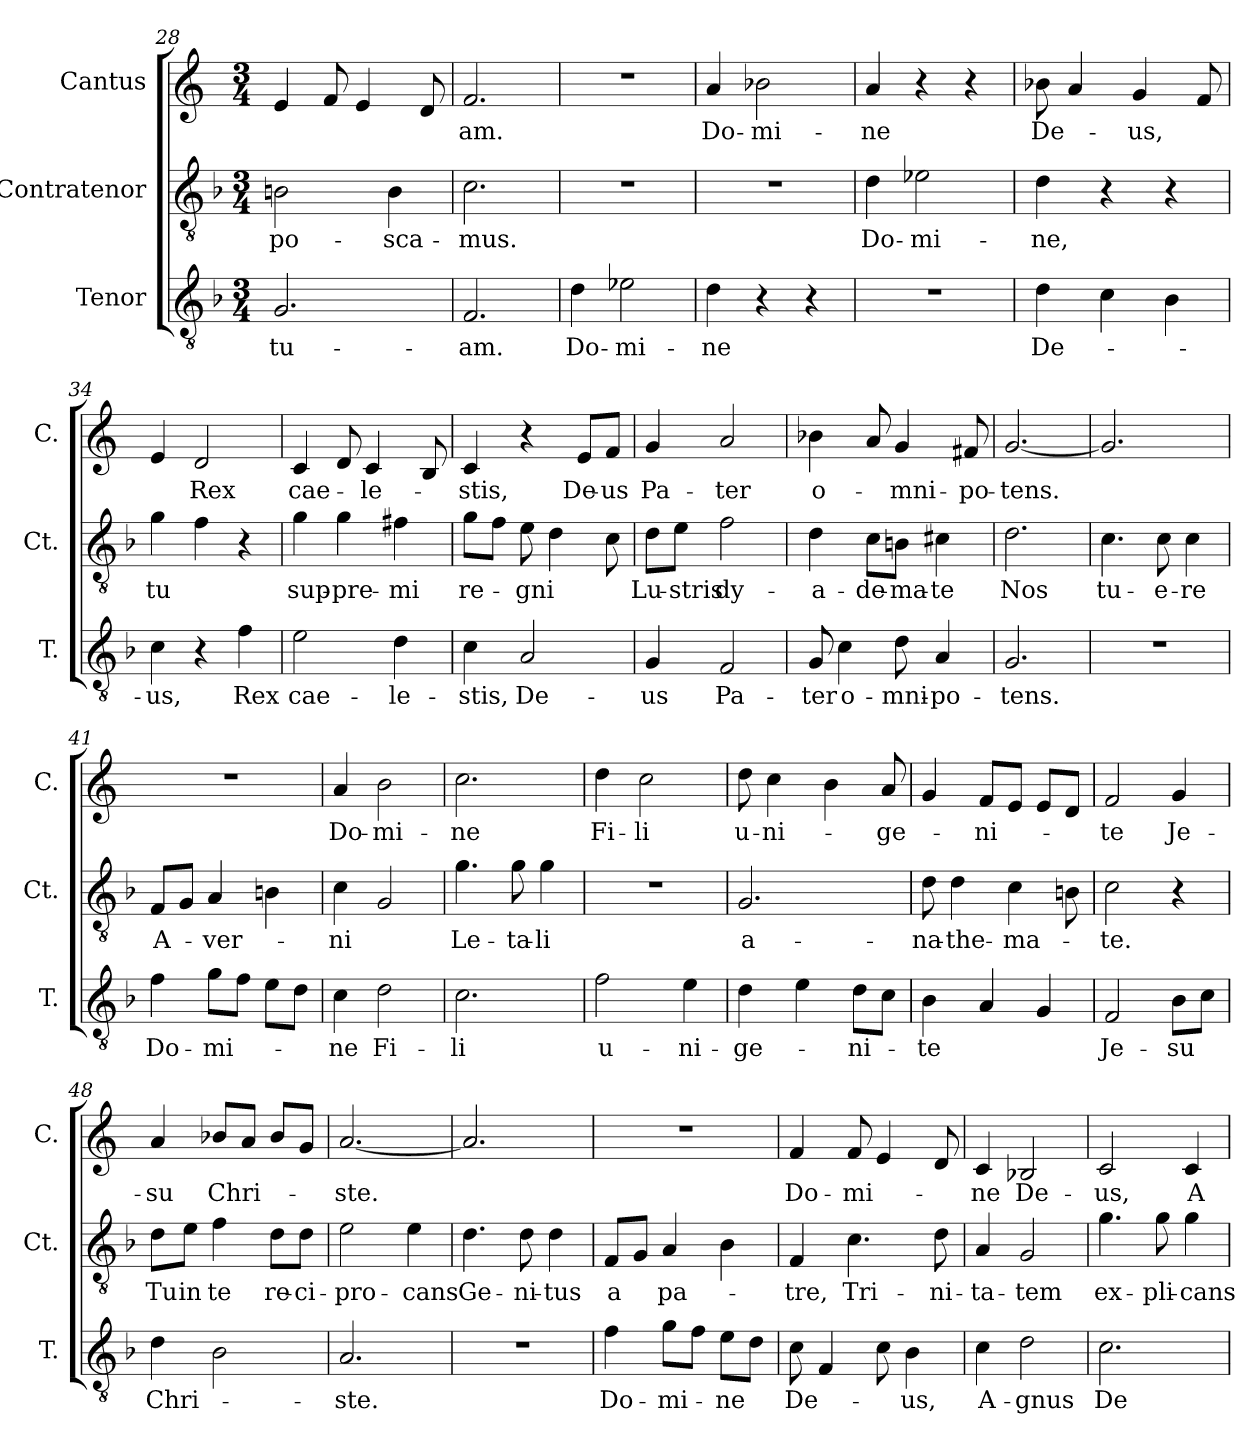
**kern	**text	**kern	**text	**kern	**text
*part3	*part3	*part2	*part2	*part1	*part1
*staff3	*staff3	*staff2	*staff2	*staff1	*staff1
*I"Tenor	*	*I"Contratenor	*	*I"Cantus	*
*I'T.	*	*I'Ct.	*	*I'C.	*
*clefGv2	*	*clefGv2	*	*clefG2	*
*k[b-]	*	*k[b-]	*	*k[]	*
*F:	*	*F:	*	*C:	*
*M3/4	*	*M3/4	*	*M3/4	*
=28	=28	=28	=28	=28	=28
2.G/	tu-	2Bn\	po-	4e/	.
.	.	.	.	8f/	.
.	.	.	.	4e/	.
.	.	4B\	-sca-	.	.
.	.	.	.	8d/	.
=29	=29	=29	=29	=29	=29
2.F/	-am.	2.c\	-mus.	2.f/	-am.
=30	=30	=30	=30	=30	=30
4d\	Do-	2.r	.	2.r	.
2e-X\	-mi-	.	.	.	.
=31	=31	=31	=31	=31	=31
4d\	-ne	2.r	.	4a/	Do-
4r	.	.	.	2b-X\	-mi-
4r	.	.	.	.	.
=32	=32	=32	=32	=32	=32
2.r	.	4d\	Do-	4a/	-ne
.	.	2e-X\	-mi-	4r	.
.	.	.	.	4r	.
=33	=33	=33	=33	=33	=33
4d\	De-	4d\	-ne,	8b-\	De-
.	.	.	.	4a/	.
4c\	.	4r	.	.	.
.	.	.	.	4g/	-us,
4B-\	.	4r	.	.	.
.	.	.	.	8f/	.
=34	=34	=34	=34	=34	=34
4c\	-us,	4g\	tu	4e/	.
4r	.	4f\	.	2d/	Rex
4f\	Rex	4r	.	.	.
=35	=35	=35	=35	=35	=35
2e\	cae-	4g\	sup-	4c/	cae-
.	.	4g\	-pre-	8d/	.
.	.	.	.	4c/	-le-
4d\	-le-	4f#\	-mi	.	.
.	.	.	.	8B/	.
=36	=36	=36	=36	=36	=36
4c\	-stis,	8g\L	re-	4c/	-stis,
.	.	8f\J	.	.	.
2A/	De-	8e\	-gni	4r	.
.	.	4d\	.	.	.
.	.	.	.	8e/L	De-
.	.	8c\	.	8f/J	-us
!!LO:PB:g=z
=37	=37	=37	=37	=37	=37
4G/	-us	8d\L	Lu-	4g/	Pa-
.	.	8e\J	-stris	.	.
2F/	Pa-	2f\	dy-	2a/	-ter
=38	=38	=38	=38	=38	=38
8G/	-ter	4d\	-a-	4b-\	o-
4c\	o-	.	.	.	.
.	.	8c\L	-de-	8a/	.
8d\	-mni-	8B\J	-ma-	4g/	-mni-
4A/	-po-	4c#\	-te	.	.
.	.	.	.	8f#/	-po-
=39	=39	=39	=39	=39	=39
2.G/	-tens.	2.d\	Nos	[2.g/	-tens.
=40	=40	=40	=40	=40	=40
2.r	.	4.c\	tu-	2.g/]	.
.	.	8c\	-e-	.	.
.	.	4c\	-re	.	.
=41	=41	=41	=41	=41	=41
4f\	Do-	8F/L	A-	2.r	.
.	.	8G/J	.	.	.
8g\L	-mi-	4A/	-ver-	.	.
8f\J	.	.	.	.	.
8e\L	.	4B\	.	.	.
8d\J	.	.	.	.	.
=42	=42	=42	=42	=42	=42
4c\	-ne	4c\	-ni	4a/	Do-
2d\	Fi-	2G/	.	2b\	-mi-
=43	=43	=43	=43	=43	=43
2.c\	-li	4.g\	Le-	2.cc\	-ne
.	.	8g\	-ta-	.	.
.	.	4g\	-li	.	.
=44	=44	=44	=44	=44	=44
2f\	u-	2.r	.	4dd\	Fi-
.	.	.	.	2cc\	-li
4e\	-ni-	.	.	.	.
=45	=45	=45	=45	=45	=45
4d\	-ge-	2.G/	a-	8dd\	u-
.	.	.	.	4cc\	-ni-
4e\	.	.	.	.	.
.	.	.	.	4b\	.
8d\L	-ni-	.	.	.	.
8c\J	.	.	.	8a/	-ge-
=46	=46	=46	=46	=46	=46
4B-\	-te	8d\	-na-	4g/	.
.	.	4d\	-the-	.	.
4A/	.	.	.	8f/L	-ni-
.	.	4c\	-ma-	8e/J	.
4G/	.	.	.	8e/L	.
.	.	8B\	.	8d/J	.
!!LO:LB:g=z
=47	=47	=47	=47	=47	=47
2F/	Je-	2c\	-te.	2f/	-te
8B-\L	-su	4r	.	4g/	Je-
8c\J	.	.	.	.	.
=48	=48	=48	=48	=48	=48
4d\	Chri-	8d\L	Tu	4a/	-su
.	.	8e\J	in	.	.
2B-\	.	4f\	te	8b-X/L	Chri-
.	.	.	.	8a/J	.
.	.	8d\L	re-	8b-/L	.
.	.	8d\J	-ci-	8g/J	.
=49	=49	=49	=49	=49	=49
2.A/	-ste.	2e\	-pro-	[2.a/	-ste.
.	.	4e\	-cans	.	.
=50	=50	=50	=50	=50	=50
2.r	.	4.d\	Ge-	2.a/]	.
.	.	8d\	-ni-	.	.
.	.	4d\	-tus	.	.
=51	=51	=51	=51	=51	=51
4f\	Do-	8F/L	a	2.r	.
.	.	8G/J	.	.	.
8g\L	-mi-	4A/	pa-	.	.
8f\J	.	.	.	.	.
8e\L	-ne	4B-\	.	.	.
8d\J	.	.	.	.	.
=52	=52	=52	=52	=52	=52
8c\	De-	4F/	-tre,	4f/	Do-
4F/	.	.	.	.	.
.	.	4.c\	Tri-	8f/	-mi-
8c\	.	.	.	4e/	.
4B-\	-us,	.	.	.	.
.	.	8d\	-ni-	8d/	.
=53	=53	=53	=53	=53	=53
4c\	A-	4A/	-ta-	4c/	-ne
2d\	-gnus	2G/	-tem	2B-X/	De-
=54	=54	=54	=54	=54	=54
2.c\	De-	4.g\	ex-	2c/	-us,
.	.	8g\	-pli-	.	.
.	.	4g\	-cans	4c/	A-
=	=	=	=	=	=
*-	*-	*-	*-	*-	*-
